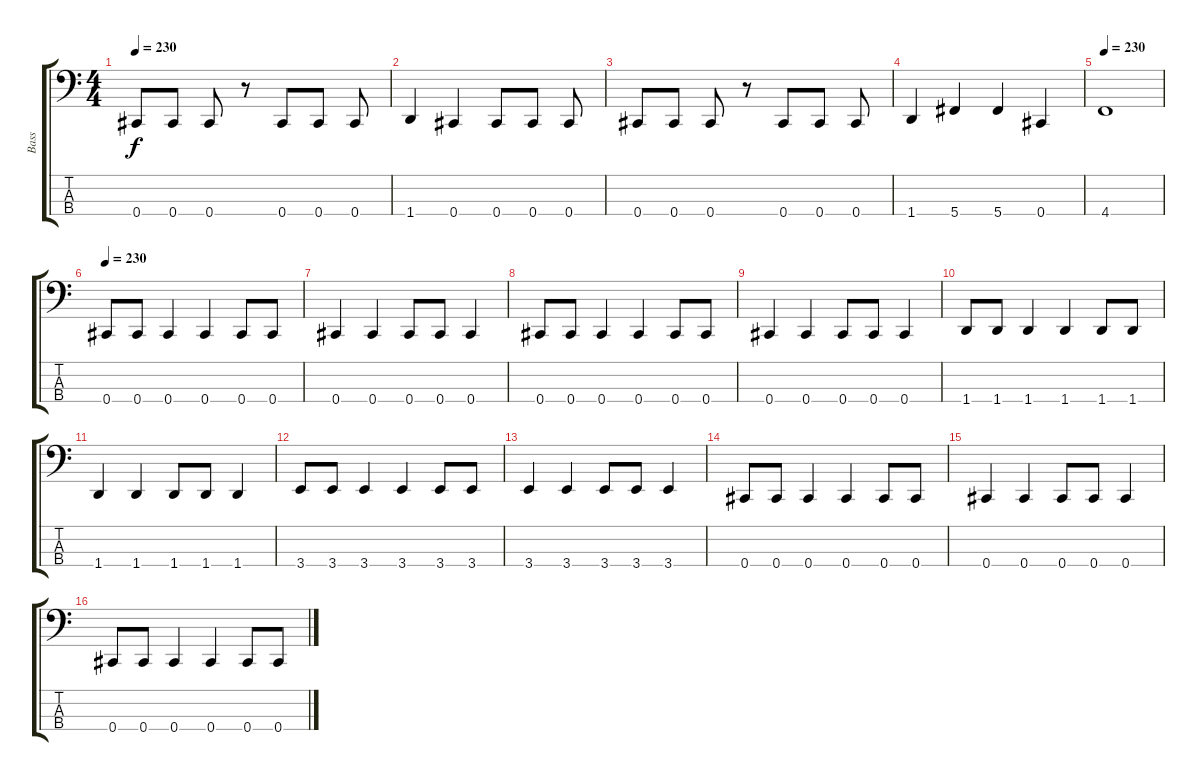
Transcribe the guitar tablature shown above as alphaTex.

\track ("Bass" "Bass") {instrument electricbasspick}
\staff {score tabs}
\tuning (E2 B1 Gb1 Db1) {hide}
\ts (4 4)
\tempo 230
\clef f4
\ks c
0.4.8{dy f} 0.4.8 0.4.8 r.8 0.4.8 0.4.8 0.4.8 |
1.4.4 0.4.4 0.4.8 0.4.8 0.4.8 |
0.4.8 0.4.8 0.4.8 r.8 0.4.8 0.4.8 0.4.8 |
1.4.4 5.4.4 5.4.4 0.4.4 |
\tempo 230
4.4.1 |
\tempo 230
0.4.8 0.4.8 0.4.4 0.4.4 0.4.8 0.4.8 |
0.4.4 0.4.4 0.4.8 0.4.8 0.4.4 |
0.4.8 0.4.8 0.4.4 0.4.4 0.4.8 0.4.8 |
0.4.4 0.4.4 0.4.8 0.4.8 0.4.4 |
1.4.8 1.4.8 1.4.4 1.4.4 1.4.8 1.4.8 |
1.4.4 1.4.4 1.4.8 1.4.8 1.4.4 |
3.4.8 3.4.8 3.4.4 3.4.4 3.4.8 3.4.8 |
3.4.4 3.4.4 3.4.8 3.4.8 3.4.4 |
0.4.8 0.4.8 0.4.4 0.4.4 0.4.8 0.4.8 |
0.4.4 0.4.4 0.4.8 0.4.8 0.4.4 |
0.4.8 0.4.8 0.4.4 0.4.4 0.4.8 0.4.8
